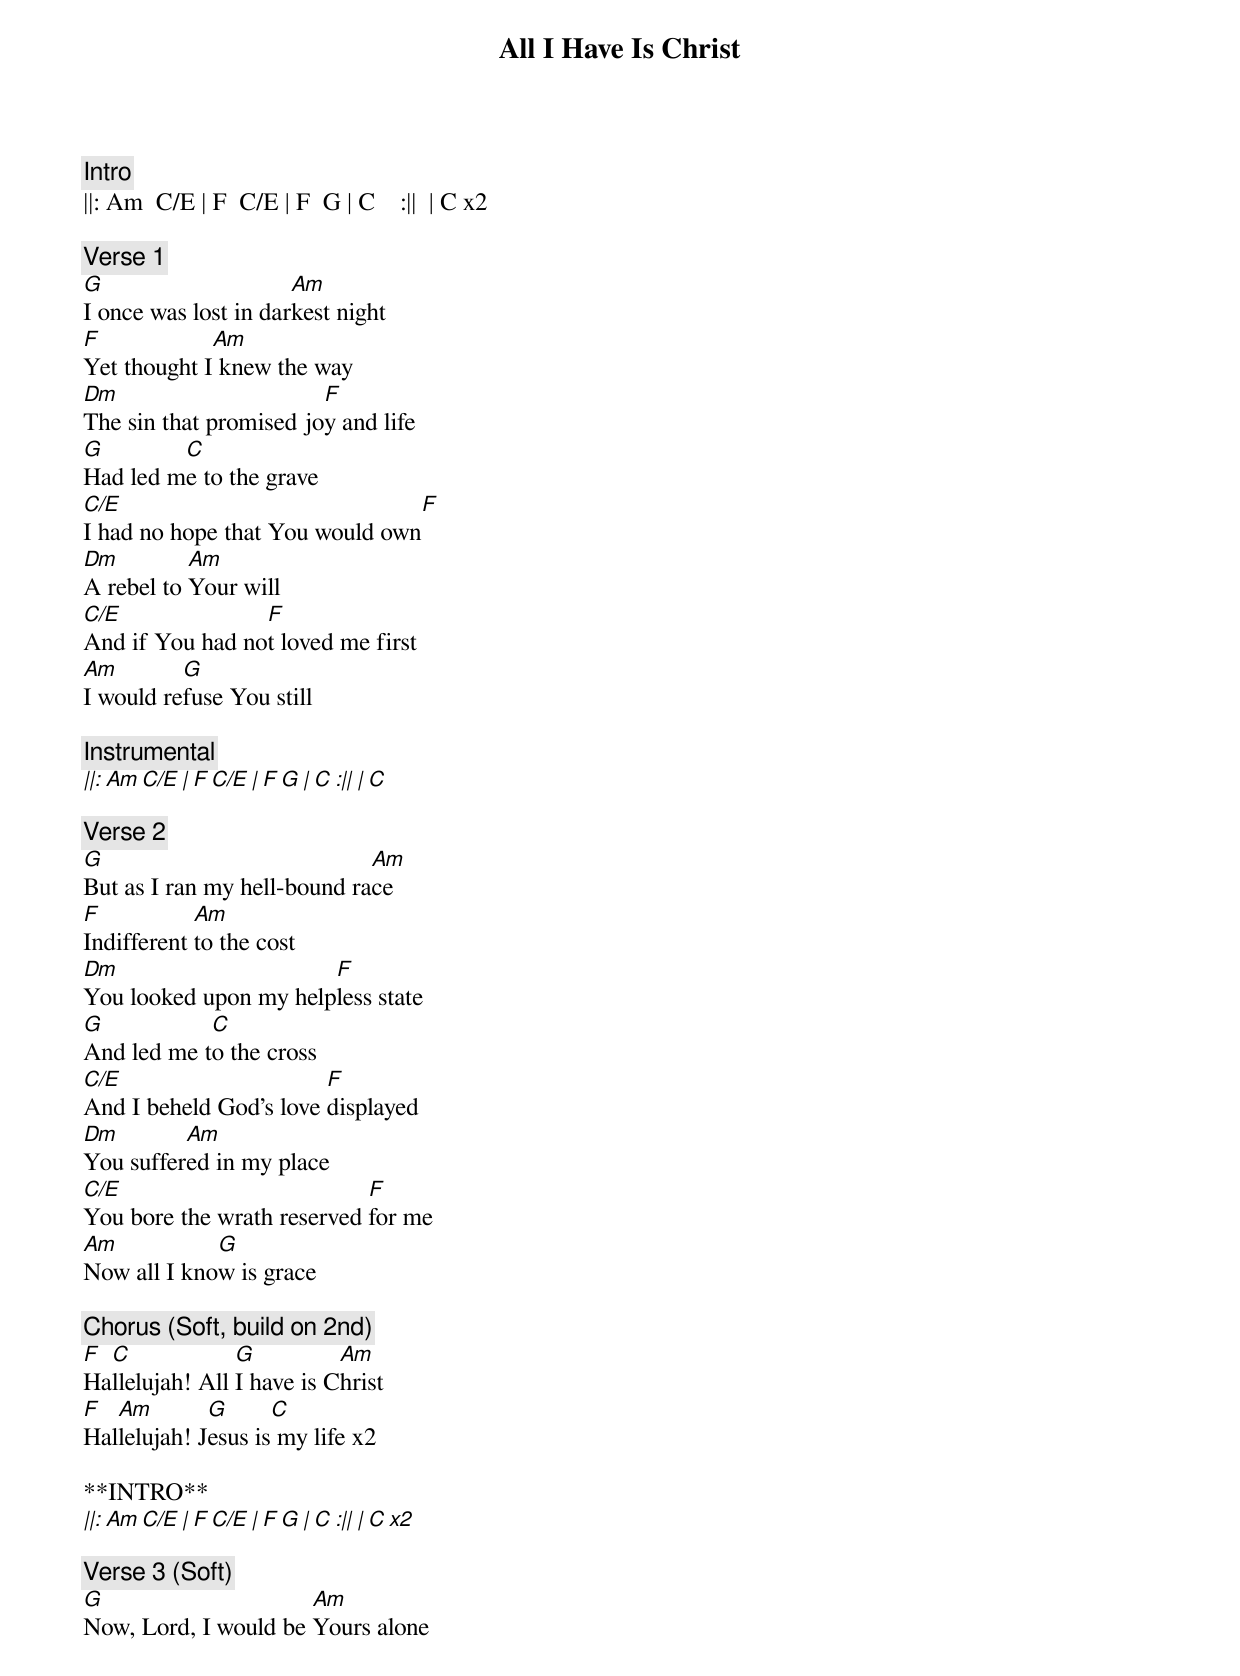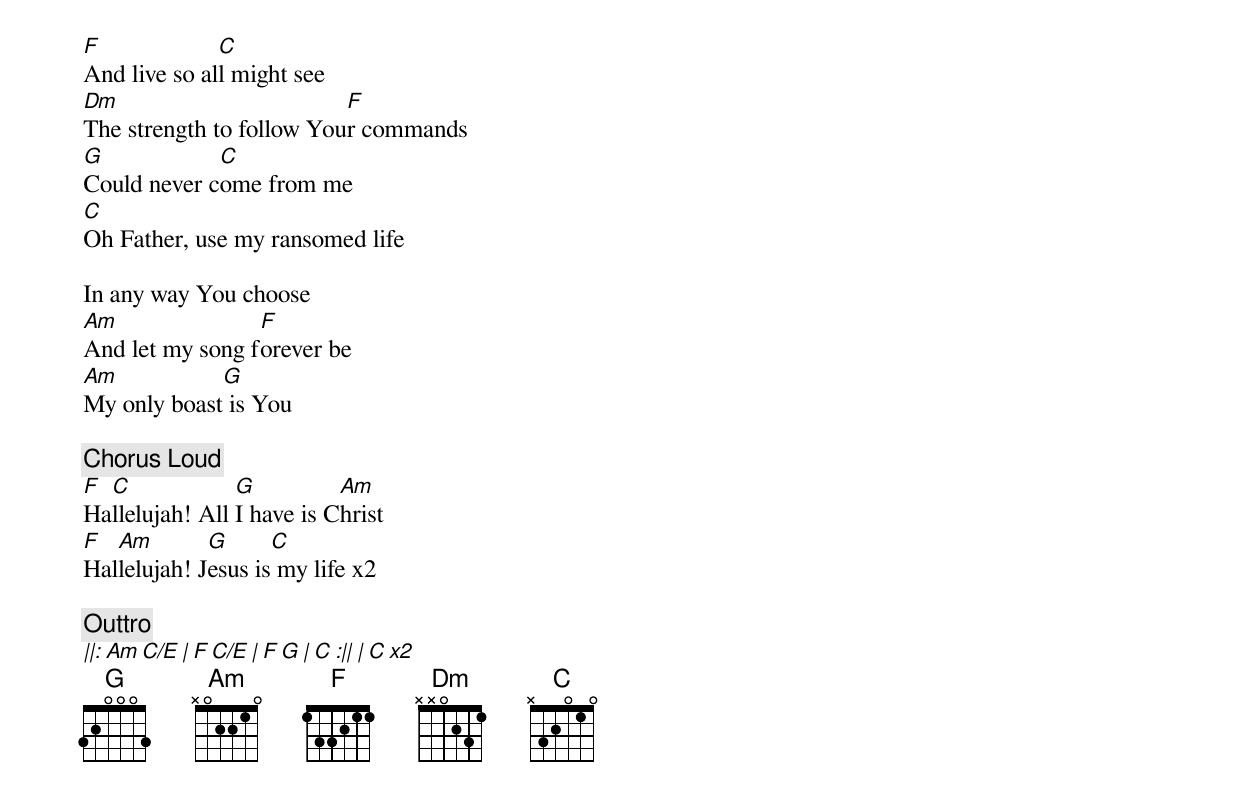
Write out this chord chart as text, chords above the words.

All I Have Is Christ

[Intro]
||: Am  C/E | F  C/E | F  G | C    :||  | C x2

[Verse 1]
G                     Am
I once was lost in darkest night
F            Am
Yet thought I knew the way
Dm                      F
The sin that promised joy and life
G        C
Had led me to the grave
C/E                             F
I had no hope that You would own
Dm         Am
A rebel to Your will
C/E              F
And if You had not loved me first
Am        G
I would refuse You still

[Instrumental]
||: Am  C/E | F  C/E | F  G | C    :||  | C

[Verse 2]
G                            Am
But as I ran my hell-bound race
F           Am
Indifferent to the cost
Dm                     F
You looked upon my helpless state
G           C
And led me to the cross
C/E                     F
And I beheld God's love displayed
Dm        Am
You suffered in my place
C/E                         F
You bore the wrath reserved for me
Am           G
Now all I know is grace

[Chorus] (Soft, build on 2nd)
F C             G          Am
Hallelujah! All I have is Christ
F  Am        G      C
Hallelujah! Jesus is my life x2

**INTRO**
||: Am  C/E | F  C/E | F  G | C    :||  | C x2

[Verse 3] (Soft)
G                     Am
Now, Lord, I would be Yours alone
F             C
And live so all might see
Dm                        F
The strength to follow Your commands
G            C
Could never come from me
C
Oh Father, use my ransomed life

In any way You choose
Am               F
And let my song forever be
Am           G
My only boast is You

[Chorus] Loud
F C             G          Am
Hallelujah! All I have is Christ
F  Am        G      C
Hallelujah! Jesus is my life x2

[Outtro]
||: Am  C/E | F  C/E | F  G | C    :||  | C x2
